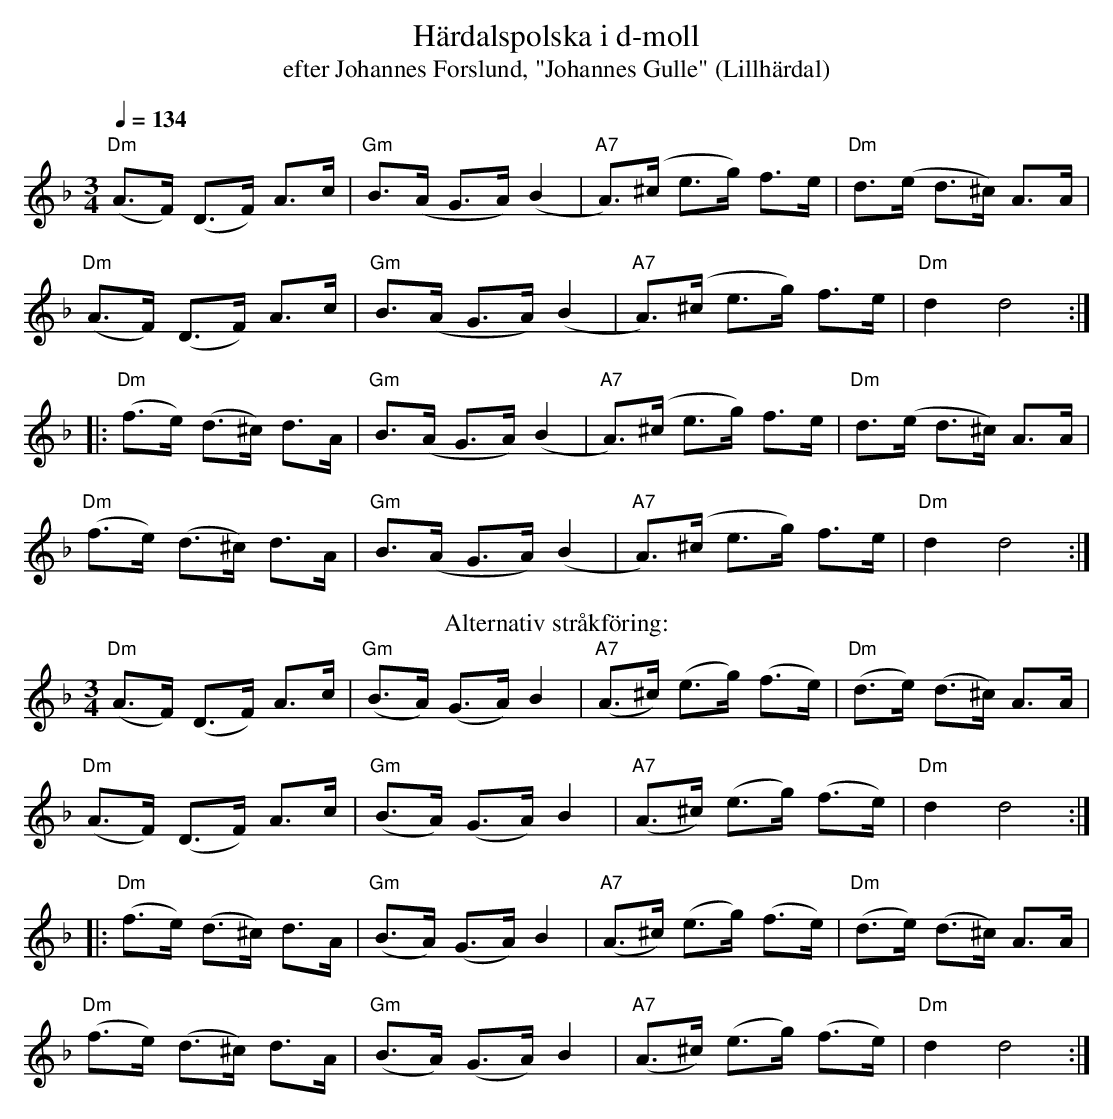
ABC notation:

X:1
T:Härdalspolska i d-moll
T:efter Johannes Forslund, "Johannes Gulle" (Lillhärdal)
M:3/4
L:1/8
Q:1/4=134
K:Dm
"Dm"(A>F) (D>F) A>c|"Gm"B>(A G>A) (B2|"A7"A>)(^c e>g) f>e|"Dm"d>(e d>^c) A>A|!
"Dm"(A>F) (D>F) A>c|"Gm"B>(A G>A) (B2|"A7"A>)(^c e>g) f>e|"Dm"d2 d4::!
"Dm"(f>e) (d>^c) d>A|"Gm"B>(A G>A) (B2|"A7"A>)(^c e>g) f>e|"Dm"d>(e d>^c) A>A|!
"Dm"(f>e) (d>^c) d>A|"Gm"B>(A G>A) (B2|"A7"A>)(^c e>g) f>e|"Dm"d2 d4:|}
T:Alternativ stråkföring:
"Dm"(A>F) (D>F) A>c|"Gm"(B>A) (G>A) B2|"A7"(A>^c) (e>g) (f>e)|"Dm"(d>e) (d>^c) A>A|!
"Dm"(A>F) (D>F) A>c|"Gm"(B>A) (G>A) B2|"A7"(A>^c) (e>g) (f>e)|"Dm"d2 d4::!
"Dm"(f>e) (d>^c) d>A|"Gm"(B>A) (G>A) B2|"A7"(A>^c) (e>g) (f>e)|"Dm"(d>e) (d>^c) A>A|!
"Dm"(f>e) (d>^c) d>A|"Gm"(B>A) (G>A) B2|"A7"(A>^c) (e>g) (f>e)|"Dm"d2 d4:|}
